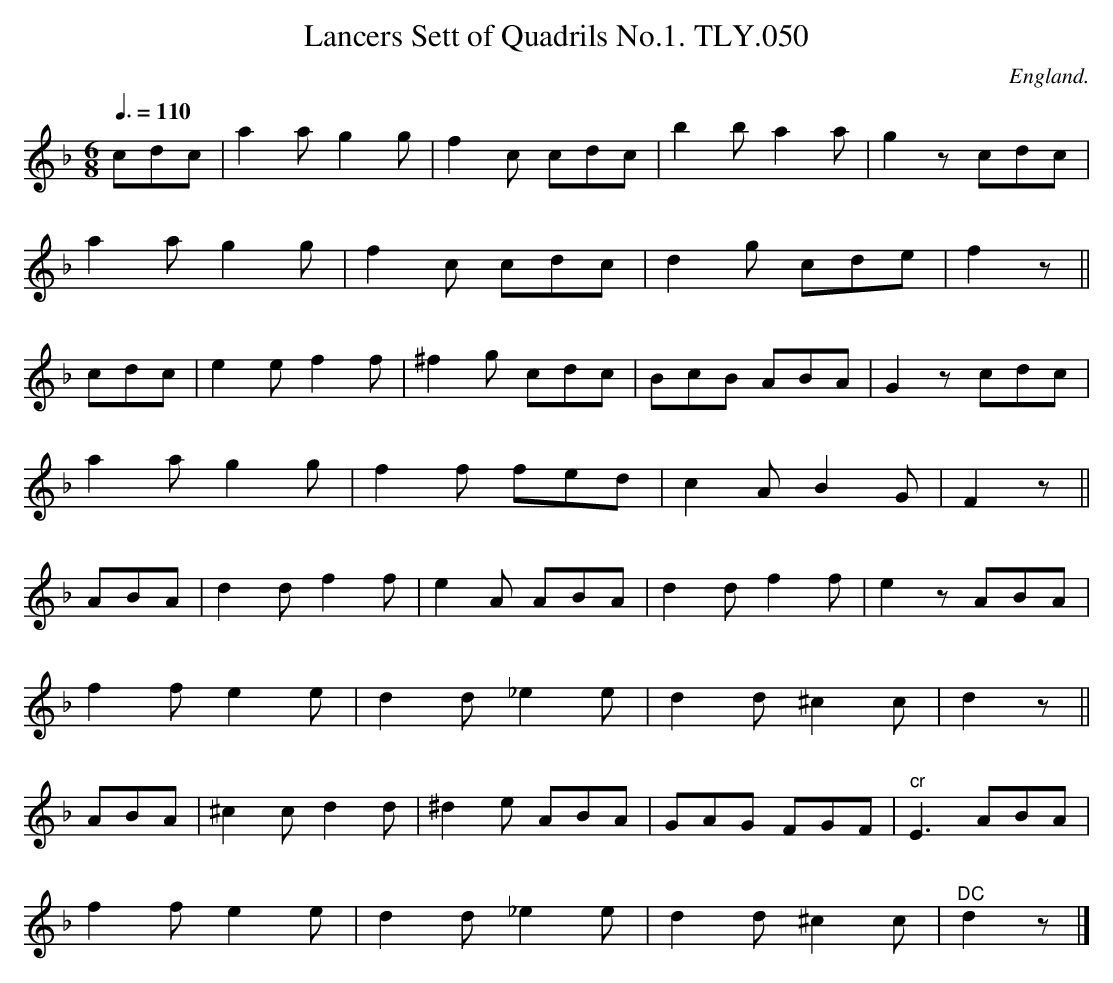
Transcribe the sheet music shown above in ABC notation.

X:1
T:Lancers Sett of Quadrils No.1. TLY.050
L:1/8
M:6/8
O:England.
Q:3/8=110
K:D min
cdc| a2a g2g|f2 c cdc| b2b a2a| g2 z cdc|!
a2a g2g| f2 c cdc| d2 g cde| f2 z||!
cdc| e2e f2f| ^f2 g cdc| BcB ABA| G2 z cdc|!
a2a g2g|f2f fed| c2A B2G| F2z||!
ABA| d2d f2f| e2 A ABA| d2d f2f| e2 z ABA|!
f2f e2e| d2d _e2e| d2d ^c2c|d2 z||!
ABA| ^c2c d2d| ^d2e ABA| GAG FGF| "^cr"E3 ABA|!
f2f e2e| d2d _e2e| d2d ^c2c| "^DC"d2z|]
